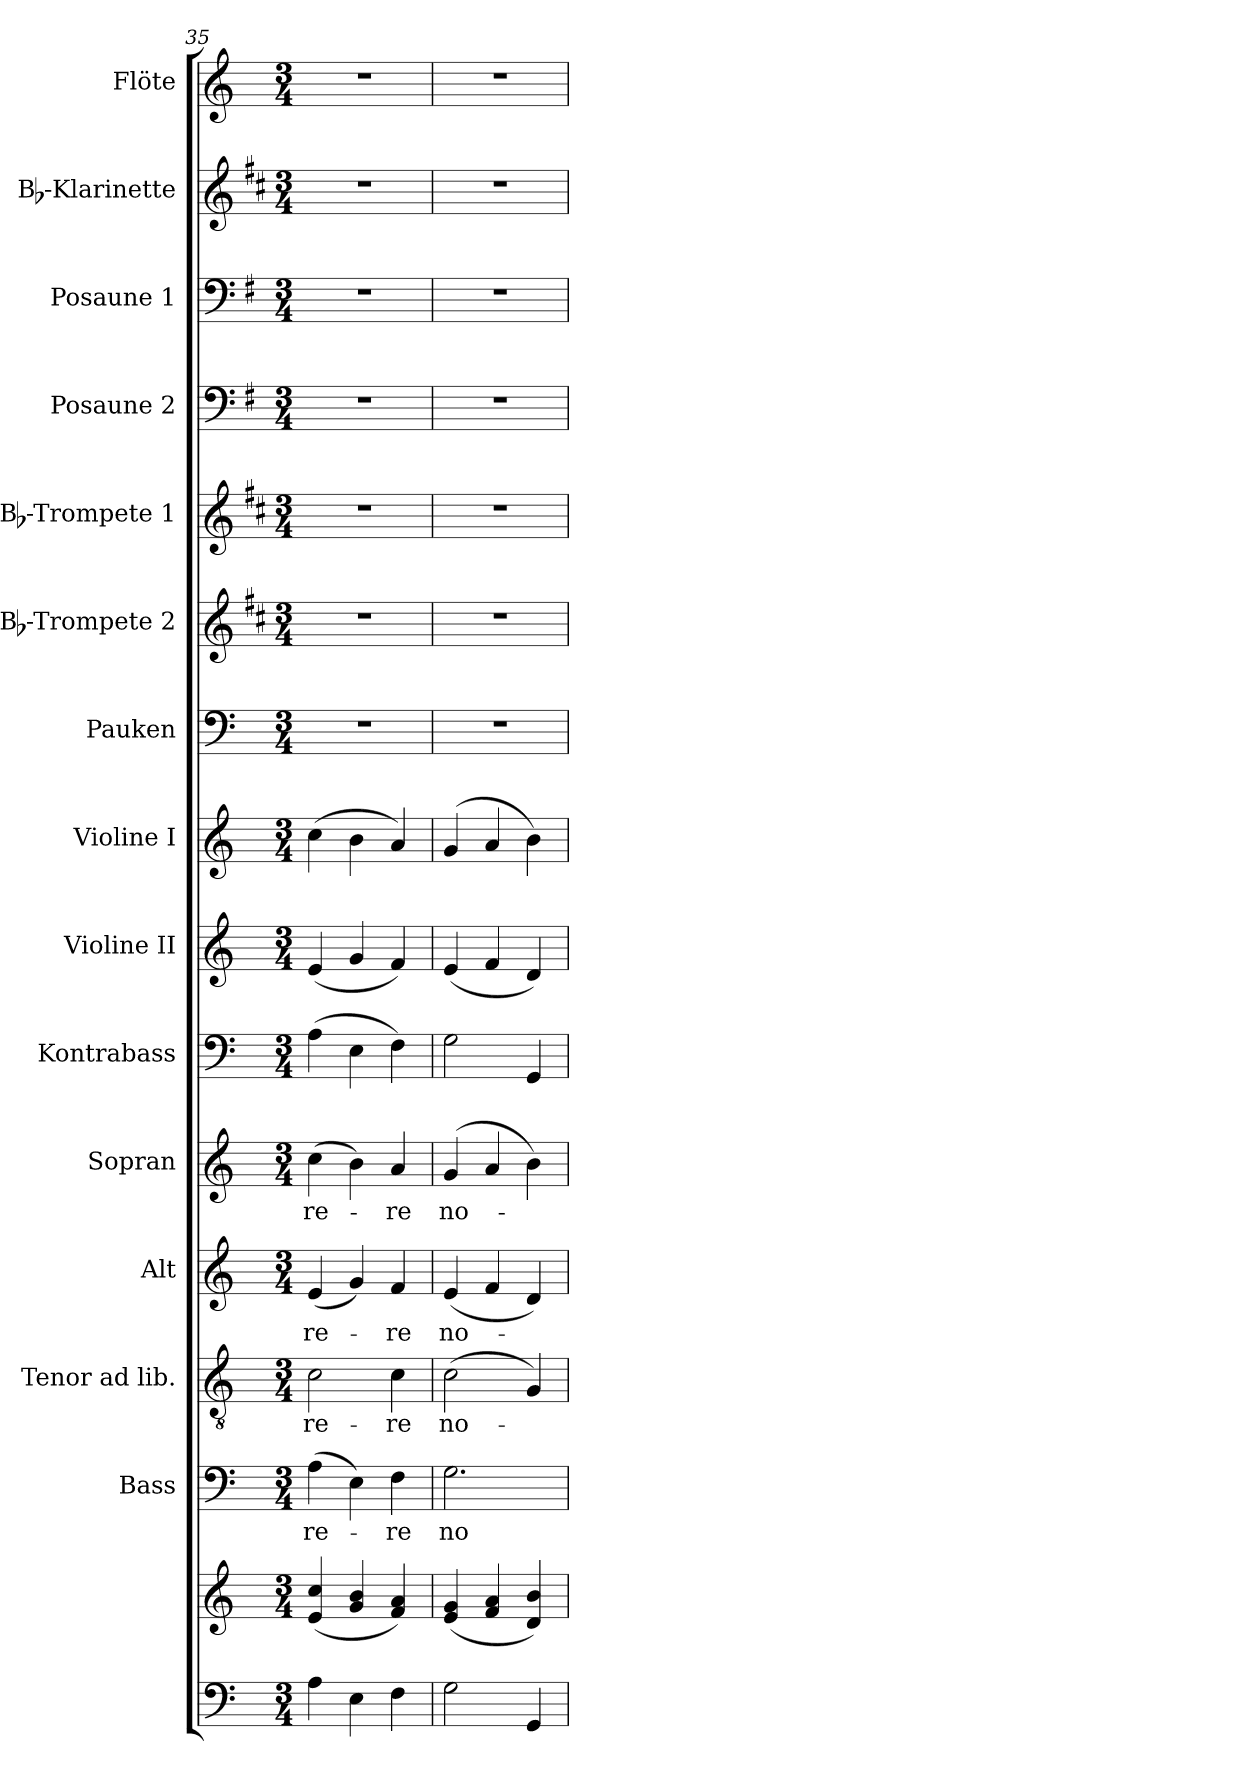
**kern	**kern	**kern	**text	**kern	**text	**kern	**text	**kern	**text	**kern	**kern	**kern	**kern	**kern	**kern	**kern	**kern	**kern	**kern
*part15	*part15	*part14	*part14	*part13	*part13	*part12	*part12	*part11	*part11	*part10	*part9	*part8	*part7	*part6	*part5	*part4	*part3	*part2	*part1
*staff16	*staff15	*staff14	*staff14	*staff13	*staff13	*staff12	*staff12	*staff11	*staff11	*staff10	*staff9	*staff8	*staff7	*staff6	*staff5	*staff4	*staff3	*staff2	*staff1
*	*	*I"Bass	*	*I"Tenor ad lib.	*	*I"Alt	*	*I"Sopran	*	*I"Kontrabass	*I"Violine II	*I"Violine I	*I"Pauken	*I"Bb-Trompete 2	*I"Bb-Trompete 1	*I"Posaune 2	*I"Posaune 1	*I"Bb-Klarinette	*I"Flöte
*	*	*I'B.	*	*I'T.	*	*I'A.	*	*I'S.	*	*I'Kb.	*I'Vl. II	*I'Vl. I	*I'Pk.	*I'Bb Trp. 2	*I'Bb Trp. 1	*I'Pos. 2	*I'Pos. 1	*I'Bb Kl.	*I'Fl.
*clefF4	*clefG2	*clefF4	*	*clefGv2	*	*clefG2	*	*clefG2	*	*clefF4	*clefG2	*clefG2	*clefF4	*clefG2	*clefG2	*clefF4	*clefF4	*clefG2	*clefG2
*	*	*	*	*	*	*	*	*	*	*ITrd7c12	*	*	*	*ITrd1c2	*ITrd1c2	*ITrd4c7	*ITrd4c7	*ITrd1c2	*
*k[]	*k[]	*k[]	*	*k[]	*	*k[]	*	*k[]	*	*k[]	*k[]	*k[]	*k[]	*k[]	*k[]	*k[]	*k[]	*k[]	*k[]
*C:	*C:	*C:	*	*C:	*	*C:	*	*C:	*	*C:	*C:	*C:	*C:	*C:	*C:	*C:	*C:	*C:	*C:
*M3/4	*M3/4	*M3/4	*	*M3/4	*	*M3/4	*	*M3/4	*	*M3/4	*M3/4	*M3/4	*M3/4	*M3/4	*M3/4	*M3/4	*M3/4	*M3/4	*M3/4
=35	=35	=35	=35	=35	=35	=35	=35	=35	=35	=35	=35	=35	=35	=35	=35	=35	=35	=35	=35
!	!	!	!LO:LY:b	!	!LO:LY:b	!	!LO:LY:b	!	!LO:LY:b	!	!	!	!	!	!	!	!	!	!
4A\	(<4e/ 4cc/	(>4A\	-re-	2c\	-re-	(<4e/	-re-	(>4cc\	-re-	(>4AA\	(<4e/	(>4cc\	2.r	2.r	2.r	2.r	2.r	2.r	2.r
4E\	4g/ 4b/	4E\)	.	.	.	4g/)	.	4b\)	.	4EE\	4g/	4b\	.	.	.	.	.	.	.
!	!	!	!LO:LY:b	!	!LO:LY:b	!	!LO:LY:b	!	!LO:LY:b	!	!	!	!	!	!	!	!	!	!
4F\	4f/ 4a/)	4F\	-re	4c\	-re	4f/	-re	4a/	-re	4FF\)	4f/)	4a/)	.	.	.	.	.	.	.
=36	=36	=36	=36	=36	=36	=36	=36	=36	=36	=36	=36	=36	=36	=36	=36	=36	=36	=36	=36
!	!	!	!LO:LY:b	!	!LO:LY:b	!	!LO:LY:b	!	!LO:LY:b	!	!	!	!	!	!	!	!	!	!
2G\	(<4e/ 4g/	2.G\	no-	(>2c\	no-	(<4e/	no-	(4g/	no-	2GG\	(<4e/	(4g/	2.r	2.r	2.r	2.r	2.r	2.r	2.r
.	4f/ 4a/	.	.	.	.	4f/	.	4a/	.	.	4f/	4a/	.	.	.	.	.	.	.
4GG/	4d/ 4b/)	.	.	4G/)	.	4d/)	.	4b\)	.	4GGG/	4d/)	4b\)	.	.	.	.	.	.	.
=	=	=	=	=	=	=	=	=	=	=	=	=	=	=	=	=	=	=	=
*-	*-	*-	*-	*-	*-	*-	*-	*-	*-	*-	*-	*-	*-	*-	*-	*-	*-	*-	*-
